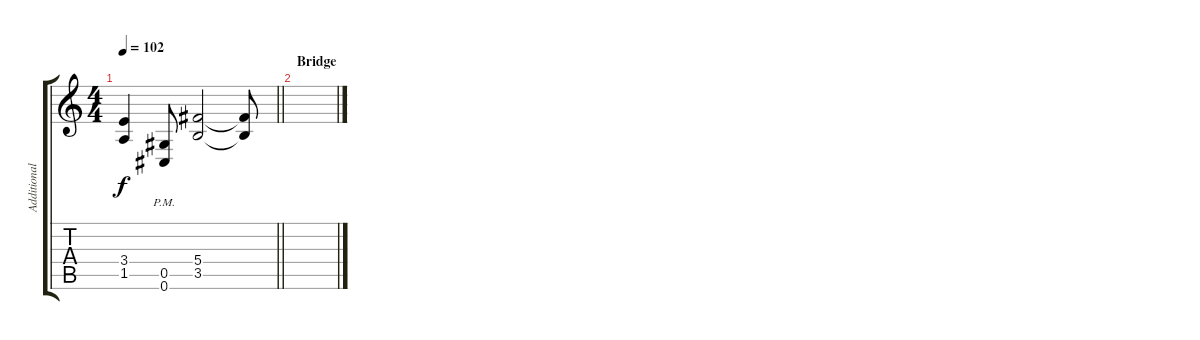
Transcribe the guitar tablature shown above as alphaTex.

\track ("Additional Guitar" "Additional") {instrument distortionguitar}
\staff {score tabs}
\tuning (Eb4 Bb3 Gb3 Db3 Ab2 Db2) {hide}
\ts (4 4)
\tempo 102
\clef g2
\barLineRight lightlight
\ks c
(3.4 1.5).4{dy f} (0.5{pm} 0.6{pm}).8 (5.4 3.5).2 (5.4{t} 3.5{t}).8 |
\section ("" "Bridge")
